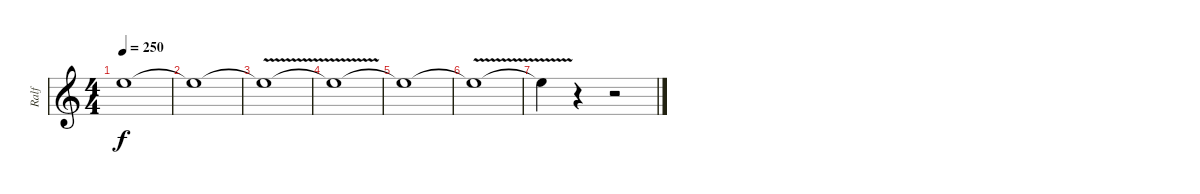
\track ("Ralf" "Ralf") {instrument brasssection}
\staff {score}
\tuning (E4 B3 G3 D3 A2 E2) {hide}
\ts (4 4)
\tempo 250
\clef g2
\ks c
12.1{t}.1{dy f} |
12.1{t}.1 |
12.1{v t}.1 |
12.1{t}.1 |
12.1{t}.1 |
12.1{v t}.1 |
12.1{t}.4 r.4 r.2
